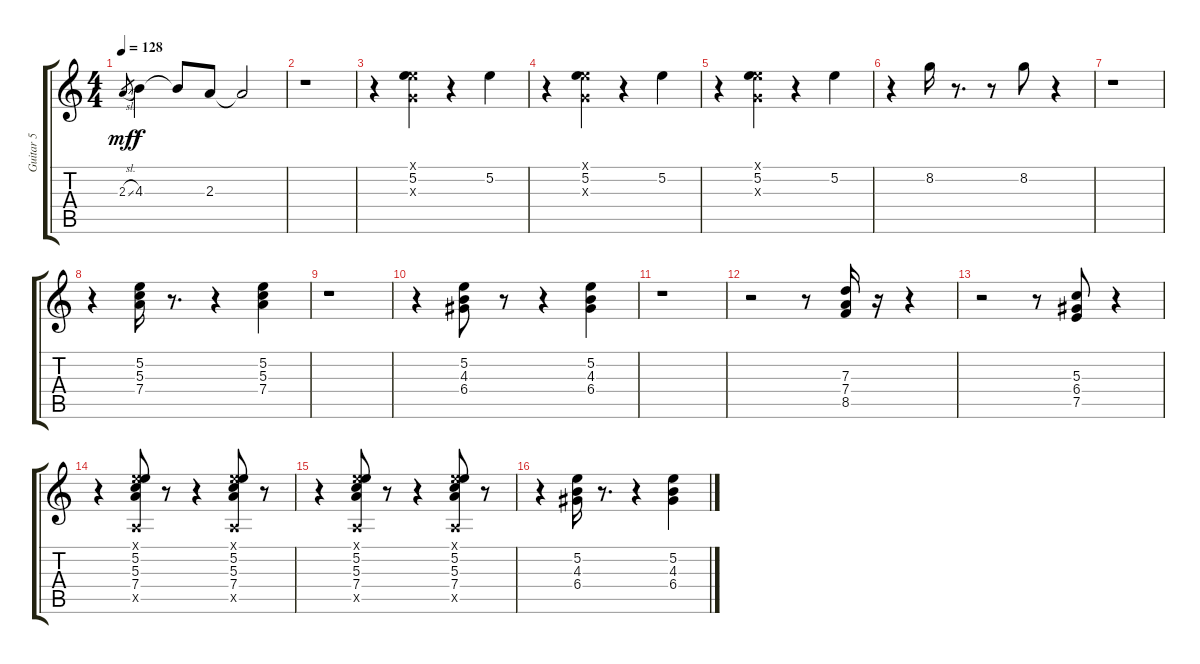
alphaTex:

\track ("Guitar 5" "Guitar 5") {instrument overdrivenguitar}
\staff {score tabs}
\tuning (E4 B3 G3 D3 A2 E2) {hide}
\ts (4 4)
\tempo 128
\clef g2
\ks c
2.3{sl}.8{gr dy mf} 4.3.4{dy f} 4.3{t}.8 2.3.8 2.3{t}.2 |
r.1 |
r.4 (0.1{x} 5.2 0.3{x}).4 r.4 5.2.4 |
r.4 (0.1{x} 5.2 0.3{x}).4 r.4 5.2.4 |
r.4 (0.1{x} 5.2 0.3{x}).4 r.4 5.2.4 |
r.4 8.2.16 r.8{d} r.8 8.2.8 r.4 |
r.1 |
r.4 (5.2 5.3 7.4).16 r.8{d} r.4 (5.2 5.3 7.4).4 |
r.1 |
r.4 (5.2 4.3 6.4).8 r.8 r.4 (5.2 4.3 6.4).4 |
r.1 |
r.2 r.8 (7.3 7.4 8.5).16 r.16 r.4 |
r.2 r.8 (5.3 6.4 7.5).8 r.4 |
r.4 (0.1{x} 5.2 5.3 7.4 0.5{x}).8 r.8 r.4 (0.1{x} 5.2 5.3 7.4 0.5{x}).8 r.8 |
r.4 (0.1{x} 5.2 5.3 7.4 0.5{x}).8 r.8 r.4 (0.1{x} 5.2 5.3 7.4 0.5{x}).8 r.8 |
r.4 (5.2 4.3 6.4).16 r.8{d} r.4 (5.2 4.3 6.4).4
